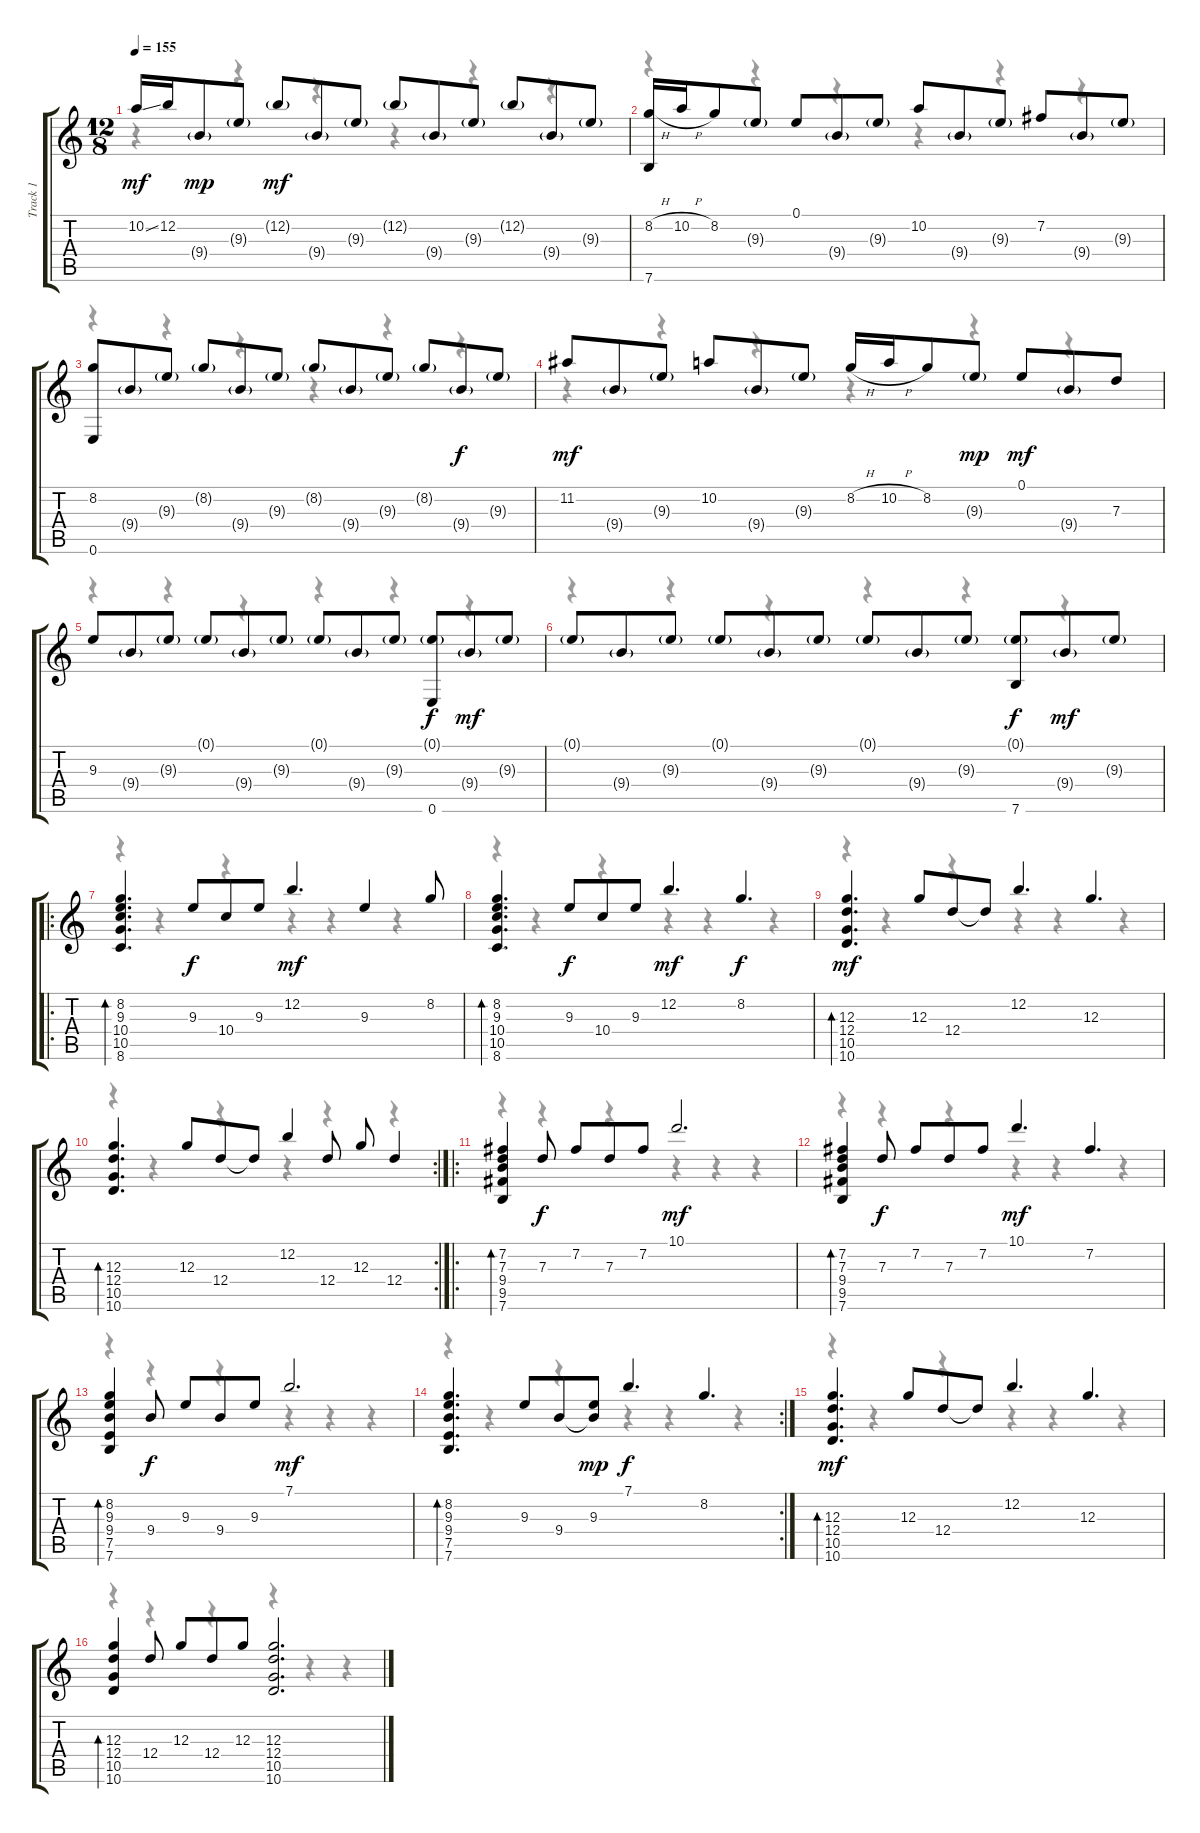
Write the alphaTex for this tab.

\track ("Track 1" "Track 1") {instrument acousticguitarnylon}
\staff {score tabs}
\tuning (E4 B3 G3 D3 A2 E2) {hide}
\voice
\ts (12 8)
\tempo 155
\clef g2
\ks c
10.2{ss}.16{dy mf} 12.2.16 9.4{g}.8{dy mp} 9.3{g}.8 12.2{g}.8{dy mf} 9.4{g}.8 9.3{g}.8 12.2{g}.8 9.4{g}.8 9.3{g}.8 12.2{g}.8 9.4{g}.8 9.3{g}.8 |
(8.2{h} 7.6).16 10.2{h}.16 8.2.8 9.3{g}.8 0.1.8 9.4{g}.8 9.3{g}.8 10.2.8 9.4{g}.8 9.3{g}.8 7.2.8 9.4{g}.8 9.3{g}.8 |
(8.2 0.6).8 9.4{g}.8 9.3{g}.8 8.2{g}.8 9.4{g}.8 9.3{g}.8 8.2{g}.8 9.4{g}.8 9.3{g}.8 8.2{g}.8 9.4{g}.8{dy f} 9.3{g}.8 |
11.2.8{dy mf} 9.4{g}.8 9.3{g}.8 10.2.8 9.4{g}.8 9.3{g}.8 8.2{h}.16 10.2{h}.16 8.2.8 9.3{g}.8{dy mp} 0.1.8{dy mf} 9.4{g}.8 7.3.8 |
9.3.8 9.4{g}.8 9.3{g}.8 0.1{g}.8 9.4{g}.8 9.3{g}.8 0.1{g}.8 9.4{g}.8 9.3{g}.8 (0.1{g} 0.6).8{dy f} 9.4{g}.8{dy mf} 9.3{g}.8 |
0.1{g}.8 9.4{g}.8 9.3{g}.8 0.1{g}.8 9.4{g}.8 9.3{g}.8 0.1{g}.8 9.4{g}.8 9.3{g}.8 (0.1{g} 7.6).8{dy f} 9.4{g}.8{dy mf} 9.3{g}.8 |
\ro
(8.2 9.3 10.4 10.5 8.6).4{d bd 60} 9.3.8{dy f} 10.4.8 9.3.8 12.2.4{d dy mf} 9.3.4 8.2.8 |
(8.2 9.3 10.4 10.5 8.6).4{d bd 60} 9.3.8{dy f} 10.4.8 9.3.8 12.2.4{d dy mf} 8.2.4{d dy f} |
(12.3 12.4 10.5 10.6).4{d bd 60 dy mf} 12.3.8 12.4.8 12.4{t}.8 12.2.4{d} 12.3.4{d} |
\rc 2
(12.3 12.4 10.5 10.6).4{d bd 60} 12.3.8 12.4.8 12.4{t}.8 12.2.4 12.4.8 12.3.8 12.4.4 |
\ro
(7.2 7.3 9.4 9.5 7.6).4{bd 60} 7.3.8{dy f} 7.2.8 7.3.8 7.2.8 10.1.2{d dy mf} |
(7.2 7.3 9.4 9.5 7.6).4{bd 60} 7.3.8{dy f} 7.2.8 7.3.8 7.2.8 10.1.4{d dy mf} 7.2.4{d} |
(8.2 9.3 9.4 7.5 7.6).4{bd 60} 9.4.8{dy f} 9.3.8 9.4.8 9.3.8 7.1.2{d dy mf} |
\rc 2
(8.2 9.3 9.4 7.5 7.6).4{d bd 60} 9.3.8 9.4.8 (9.3 9.4{t}).8{dy mp} 7.1.4{d dy f} 8.2.4{d} |
(12.3 12.4 10.5 10.6).4{d bd 60 dy mf} 12.3.8 12.4.8 12.4{t}.8 12.2.4{d} 12.3.4{d} |
(12.3 12.4 10.5 10.6).4{bd 60} 12.4.8 12.3.8 12.4.8 12.3.8 (12.3 12.4 10.5 10.6).2{d}
\voice
\clef g2
\ottava regular
\simile none
\ks c
r.4{dy f} r.4 r.4 r.4 r.4 r.4 |
r.4 r.4 r.4 r.4 r.4 r.4 |
r.4 r.4 r.4 r.4 r.4 r.4 |
r.4 r.4 r.4 r.4 r.4 r.4 |
r.4 r.4 r.4 r.4 r.4 r.4 |
r.4 r.4 r.4 r.4 r.4 r.4 |
r.4 r.4 r.4 r.4 r.4 r.4 |
r.4 r.4 r.4 r.4 r.4 r.4 |
r.4 r.4 r.4 r.4 r.4 r.4 |
r.4 r.4 r.4 r.4 r.4 r.4 |
r.4 r.4 r.4 r.4 r.4 r.4 |
r.4 r.4 r.4 r.4 r.4 r.4 |
r.4 r.4 r.4 r.4 r.4 r.4 |
r.4 r.4 r.4 r.4 r.4 r.4 |
r.4 r.4 r.4 r.4 r.4 r.4 |
r.4 r.4 r.4 r.4 r.4 r.4
